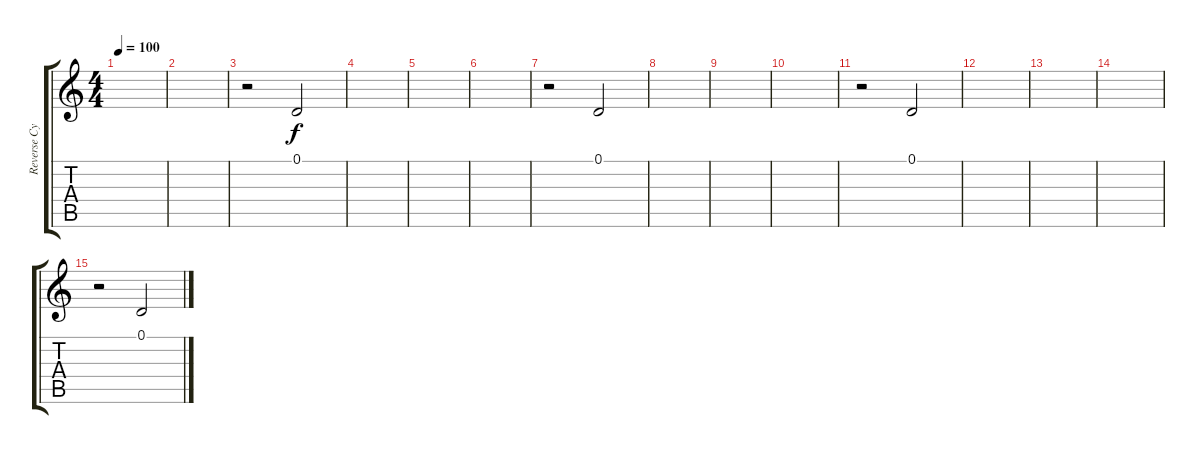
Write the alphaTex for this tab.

\track ("Reverse Cymbal" "Reverse Cy") {instrument reversecymbal}
\staff {score tabs}
\tuning (D4 A3 F3 C3 G2 D2) {hide}
\ts (4 4)
\tempo 100
\clef g2
\ks c
|
|
r.2 0.1.2 |
|
|
|
r.2 0.1.2 |
|
|
|
r.2 0.1.2 |
|
|
|
r.2 0.1.2
